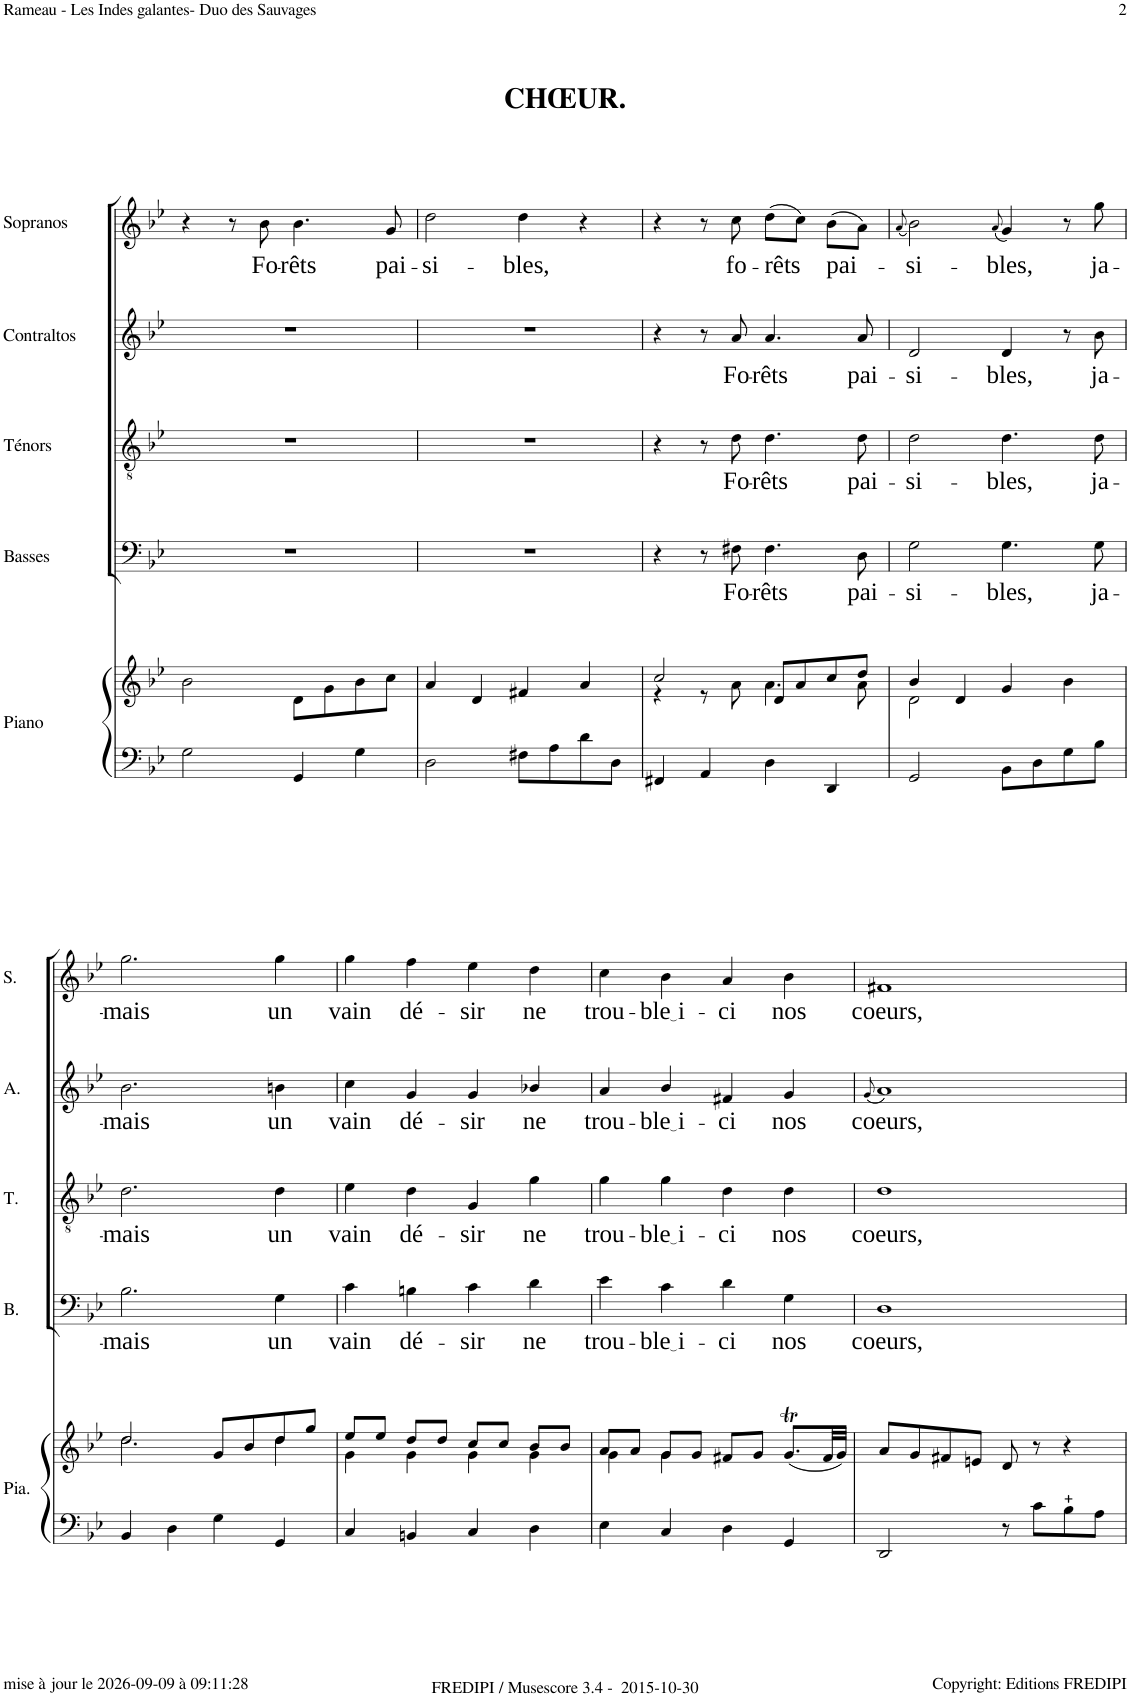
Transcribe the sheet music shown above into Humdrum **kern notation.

**kern	**kern	**kern	**text	**kern	**text	**kern	**text	**kern	**text
*part5	*part5	*part4	*part4	*part3	*part3	*part2	*part2	*part1	*part1
*staff6	*staff5	*staff4	*staff4	*staff3	*staff3	*staff2	*staff2	*staff1	*staff1
*I"Piano	*	*I"Basses	*	*I"Ténors	*	*I"Contraltos	*	*I"Sopranos	*
*I'Pia.	*	*I'B.	*	*I'T.	*	*	*	*I'S.	*
!!LO:PB:g=z
*clefF4	*clefG2	*clefF4	*	*clefGv2	*	*clefG2	*	*clefG2	*
*k[b-e-]	*k[b-e-]	*k[b-e-]	*	*k[b-e-]	*	*k[b-e-]	*	*k[b-e-]	*
*M2/2	*M2/2	*M2/2	*	*M2/2	*	*M2/2	*	*M2/2	*
=17	=17	=17	=17	=17	=17	=17	=17	=17	=17
2G\	2b-\	1r	.	1r	.	1r	.	4r	.
.	.	.	.	.	.	.	.	8r	.
!	!	!	!	!	!	!	!	!	!LO:LY:b
.	.	.	.	.	.	.	.	8b-\	Fo-
!	!	!	!	!	!	!	!	!	!LO:LY:b
4GG/	8d\L	.	.	.	.	.	.	4.b-\	-rêts
.	8g\	.	.	.	.	.	.	.	.
4G\	8b-\	.	.	.	.	.	.	.	.
!	!	!	!	!	!	!	!	!	!LO:LY:b
.	8cc\J	.	.	.	.	.	.	8g/	pai-
=18	=18	=18	=18	=18	=18	=18	=18	=18	=18
!	!	!	!	!	!	!	!	!	!LO:LY:b
2D\	4a/	1r	.	1r	.	1r	.	2dd\	-si-
.	4d/	.	.	.	.	.	.	.	.
!	!	!	!	!	!	!	!	!	!LO:LY:b
8F#X\L	4f#X/	.	.	.	.	.	.	4dd\	-bles,
8A\	.	.	.	.	.	.	.	.	.
8d\	4a/	.	.	.	.	.	.	4r	.
8D\J	.	.	.	.	.	.	.	.	.
=19	=19	=19	=19	=19	=19	=19	=19	=19	=19
*	*^	*	*	*	*	*	*	*	*
4FF#X/	2cc/	4r	4r	.	4r	.	4r	.	4r	.
4AA/	.	8r	8r	.	8r	.	8r	.	8r	.
!	!	!	!	!LO:LY:b	!	!LO:LY:b	!	!LO:LY:b	!	!LO:LY:b
.	.	8a\	8F#X\	Fo-	8d\	Fo-	8a/	Fo-	8cc\	fo-
!	!	!	!	!LO:LY:b	!	!LO:LY:b	!	!LO:LY:b	!	!LO:LY:b
4D\	8d/L	4.a\	4.F#\	-rêts	4.d\	-rêts	4.a/	-rêts	(8dd\L	-rêts
.	8a/	.	.	.	.	.	.	.	8cc\J)	.
!	!	!	!	!	!	!	!	!	!	!LO:LY:b
4DD/	8cc/	.	.	.	.	.	.	.	(8b-\L	pai-
!	!	!	!	!LO:LY:b	!	!LO:LY:b	!	!LO:LY:b	!	!
.	8dd/J	8a\	8D\	pai-	8d\	pai-	8a/	pai-	8a\J)	.
=20	=20	=20	=20	=20	=20	=20	=20	=20	=20	=20
.	.	.	.	.	.	.	.	.	(8qa/	.
!	!	!	!	!LO:LY:b	!	!LO:LY:b	!	!LO:LY:b	!	!LO:LY:b
2GG/	4b-/	2d\	2G\	-si-	2d\	-si-	2d/	-si-	2b-\)	-si-
.	4d/	.	.	.	.	.	.	.	.	.
.	.	.	.	.	.	.	.	.	(8qa/	.
!	!	!	!	!LO:LY:b	!	!LO:LY:b	!	!LO:LY:b	!	!LO:LY:b
8BB-\L	4g/	2ryy	4.G\	-bles,	4.d\	-bles,	4d/	-bles,	4g/)	-bles,
8D\	.	.	.	.	.	.	.	.	.	.
8G\	4b-\	.	.	.	.	.	8r	.	8r	.
!	!	!	!	!LO:LY:b	!	!LO:LY:b	!	!LO:LY:b	!	!LO:LY:b
8B-\J	.	.	8G\	ja-	8d\	ja-	8b-\	ja-	8gg\	ja-
!!LO:LB:g=z
=21	=21	=21	=21	=21	=21	=21	=21	=21	=21	=21
!	!	!LO:N:head=open	!	!LO:LY:b	!	!LO:LY:b	!	!LO:LY:b	!	!LO:LY:b
4BB-/	2dd/	2.dd\	2.B-\	-mais	2.d\	-mais	2.b-\	-mais	2.gg\	-mais
4D\	.	.	.	.	.	.	.	.	.	.
4G\	8g/L	.	.	.	.	.	.	.	.	.
.	8b-/	.	.	.	.	.	.	.	.	.
!	!	!	!	!LO:LY:b	!	!LO:LY:b	!	!LO:LY:b	!	!LO:LY:b
4GG/	8dd/	4dd\	4G\	un	4d\	un	4bn\	un	4gg\	un
.	8gg/J	.	.	.	.	.	.	.	.	.
=22	=22	=22	=22	=22	=22	=22	=22	=22	=22	=22
!	!	!	!	!LO:LY:b	!	!LO:LY:b	!	!LO:LY:b	!	!LO:LY:b
4C/	8ee-/L	4g\	4c\	vain	4e-\	vain	4cc\	vain	4gg\	vain
.	8ee-/J	.	.	.	.	.	.	.	.	.
!	!	!	!	!LO:LY:b	!	!LO:LY:b	!	!LO:LY:b	!	!LO:LY:b
4BBn/	8dd/L	4g\	4Bn\	dé-	4d\	dé-	4g/	dé-	4ff\	dé-
.	8dd/J	.	.	.	.	.	.	.	.	.
!	!	!	!	!LO:LY:b	!	!LO:LY:b	!	!LO:LY:b	!	!LO:LY:b
4C/	8cc/L	4g\	4c\	-sir	4G/	-sir	4g/	-sir	4ee-\	-sir
.	8cc/J	.	.	.	.	.	.	.	.	.
!	!	!	!	!LO:LY:b	!	!LO:LY:b	!	!LO:LY:b	!	!LO:LY:b
4D\	8b-/L	4g\	4d\	ne	4g\	ne	4b-X/	ne	4dd\	ne
.	8b-/J	.	.	.	.	.	.	.	.	.
=23	=23	=23	=23	=23	=23	=23	=23	=23	=23	=23
!	!	!	!	!LO:LY:b	!	!LO:LY:b	!	!LO:LY:b	!	!LO:LY:b
4E-\	8a/L	4g\	4e-\	trou-	4g\	trou-	4a/	trou-	4cc\	trou-
.	8a/J	.	.	.	.	.	.	.	.	.
!	!	!	!	!LO:LY:b	!	!LO:LY:b	!	!LO:LY:b	!	!LO:LY:b
4C/	8g/L	4g\	4c\	ble i	4g\	ble i	4b-/	ble i	4b-\	ble i
.	8g/J	.	.	.	.	.	.	.	.	.
!	!	!	!	!LO:LY:b	!	!LO:LY:b	!	!LO:LY:b	!	!LO:LY:b
4D\	8f#X/L	2ryy	4d\	-ci	4d\	-ci	4f#X/	-ci	4a/	-ci
.	8g/J	.	.	.	.	.	.	.	.	.
!	!	!	!	!LO:LY:b	!	!LO:LY:b	!	!LO:LY:b	!	!LO:LY:b
4GG/	(<8.gT/L	.	4G\	nos	4d\	nos	4g/	nos	4b-\	nos
.	32f#/LL	.	.	.	.	.	.	.	.	.
.	32g/JJJ)	.	.	.	.	.	.	.	.	.
*	*v	*v	*	*	*	*	*	*	*	*
=24	=24	=24	=24	=24	=24	=24	=24	=24	=24
.	.	.	.	.	.	(8qg/	.	.	.
!	!	!	!LO:LY:b	!	!LO:LY:b	!	!LO:LY:b	!	!LO:LY:b
2DD/	8a/L	1D	coeurs,	1d	coeurs,	1a)	coeurs,	1f#X	coeurs,
.	8g/	.	.	.	.	.	.	.	.
.	8f#X/	.	.	.	.	.	.	.	.
.	8en/J	.	.	.	.	.	.	.	.
8r	8d/	.	.	.	.	.	.	.	.
8c\L	8r	.	.	.	.	.	.	.	.
8B-\	4r	.	.	.	.	.	.	.	.
8A\J	.	.	.	.	.	.	.	.	.
=	=	=	=	=	=	=	=	=	=
*-	*-	*-	*-	*-	*-	*-	*-	*-	*-
